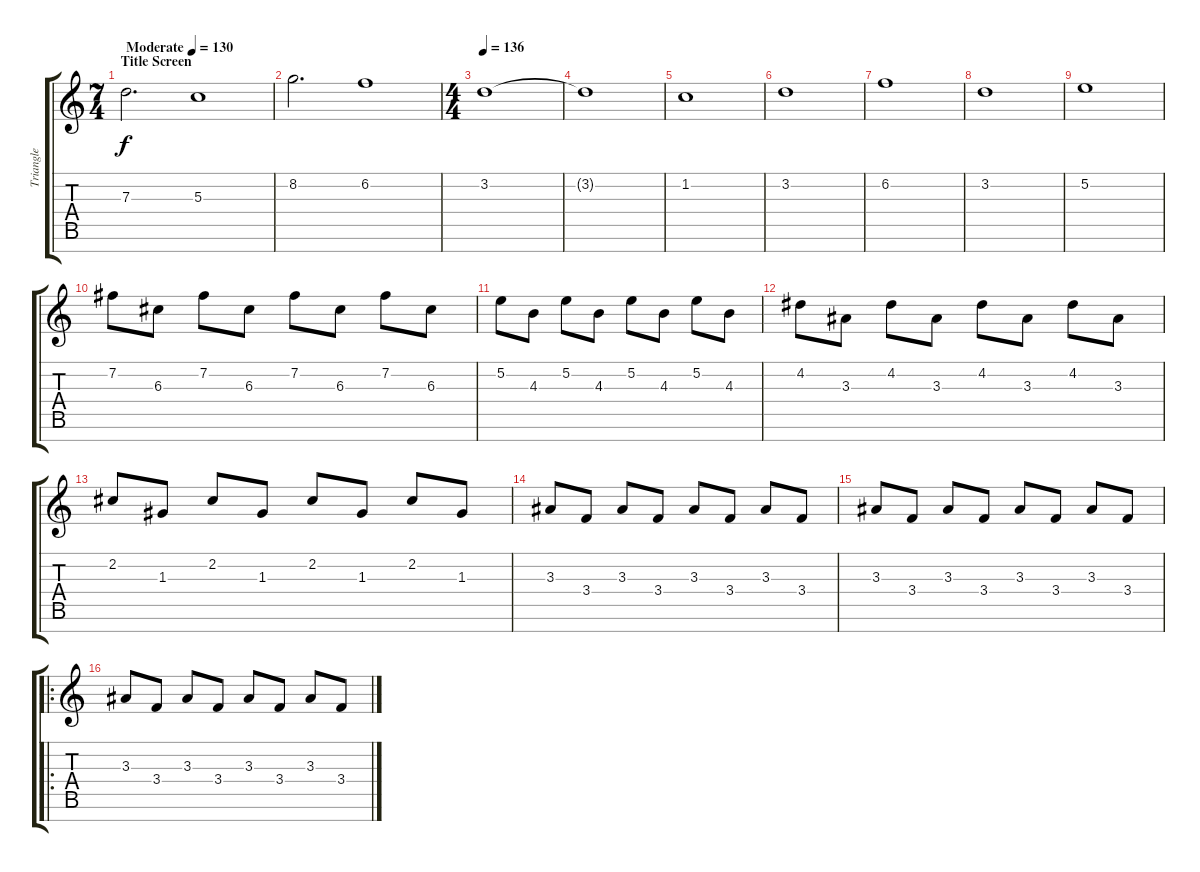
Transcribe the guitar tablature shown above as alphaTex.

\track ("Triangle" "Triangle") {instrument electricbassfinger}
\staff {score tabs}
\tuning (E4 B3 G3 D3 A2 E2 B1) {hide}
\ts (7 4)
\section ("" "Title Screen")
\tempo (130 "Moderate")
\clef g2
\ks c
7.3.2{d dy f volume 13 instrument electricbassfinger} 5.3.1 |
8.2.2{d} 6.2.1 |
\ts (4 4)
\tempo 136
3.2.1 |
3.2{t}.1 |
1.2.1 |
3.2.1 |
6.2.1 |
3.2.1 |
5.2.1 |
7.2.8 6.3.8 7.2.8 6.3.8 7.2.8 6.3.8 7.2.8 6.3.8 |
5.2.8 4.3.8 5.2.8 4.3.8 5.2.8 4.3.8 5.2.8 4.3.8 |
4.2.8 3.3.8 4.2.8 3.3.8 4.2.8 3.3.8 4.2.8 3.3.8 |
2.2.8 1.3.8 2.2.8 1.3.8 2.2.8 1.3.8 2.2.8 1.3.8 |
3.3.8 3.4.8 3.3.8 3.4.8 3.3.8 3.4.8 3.3.8 3.4.8 |
3.3.8 3.4.8 3.3.8 3.4.8 3.3.8 3.4.8 3.3.8 3.4.8 |
\ro
3.3.8 3.4.8 3.3.8 3.4.8 3.3.8 3.4.8 3.3.8 3.4.8
